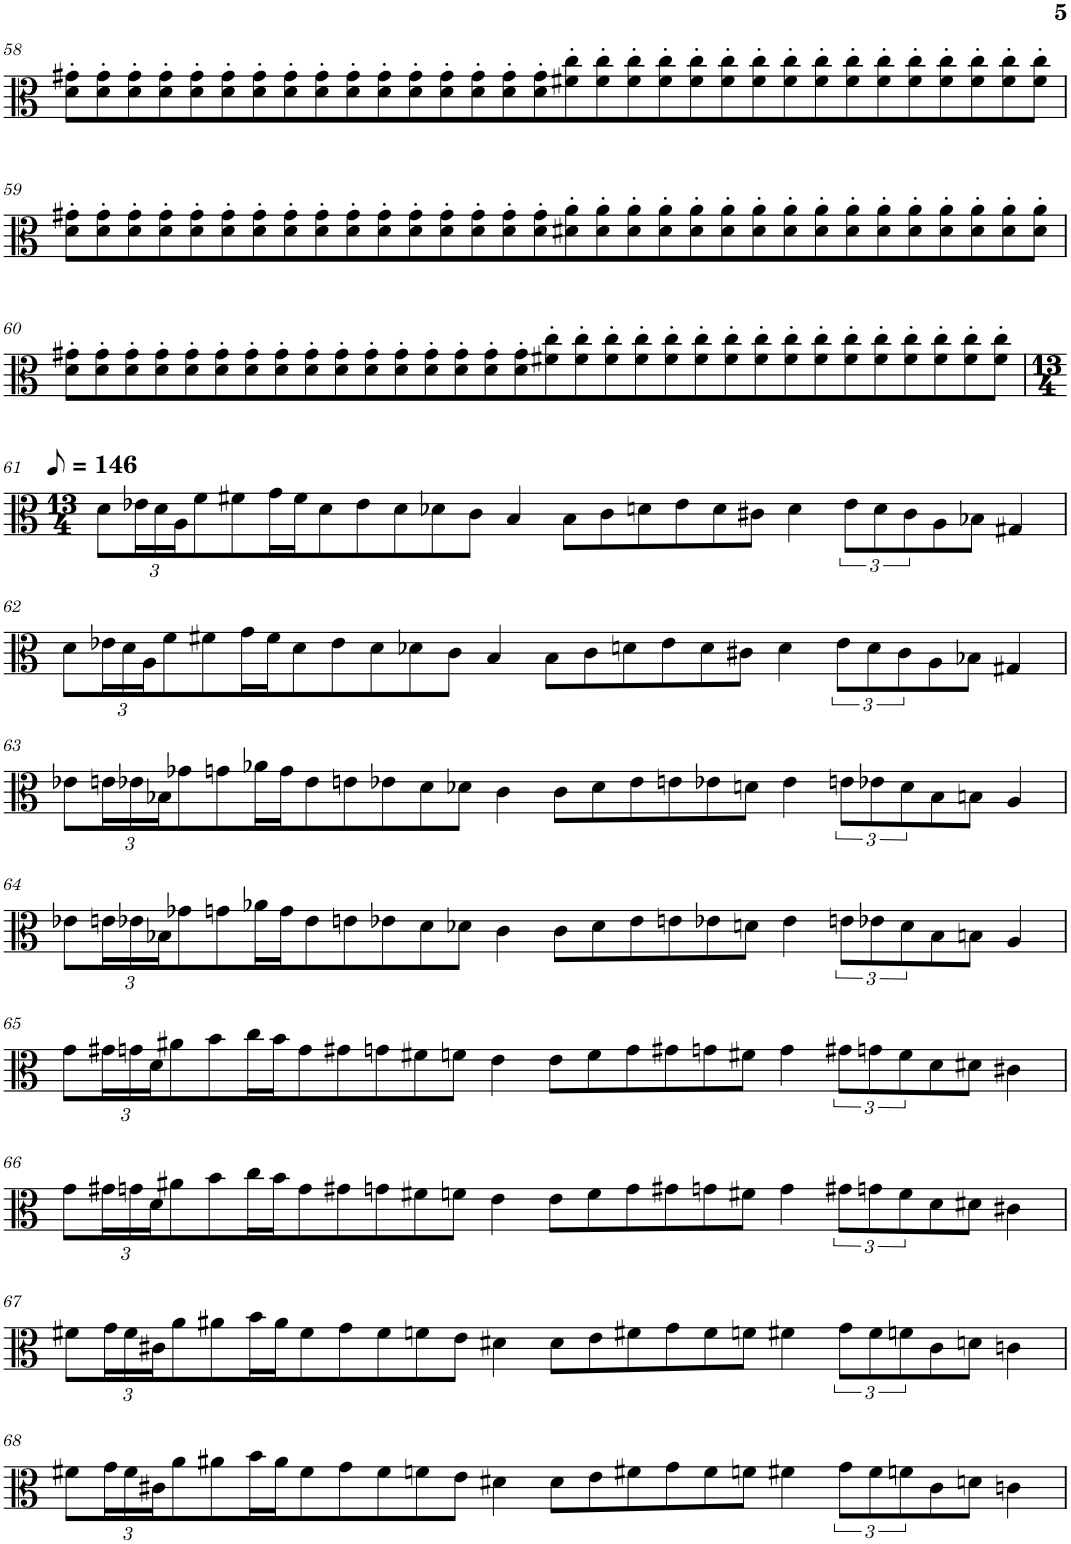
**kern
*part1
*staff1
*I"Viola
*I'Vla.
!!LO:PB:g=z
*clefC3
*k[]
*M16/4
=58
8d\' 8g#X\'L
8d\' 8g#\'
8d\' 8g#\'
8d\' 8g#\'
8d\' 8g#\'
8d\' 8g#\'
8d\' 8g#\'
8d\' 8g#\'
8d\' 8g#\'
8d\' 8g#\'
8d\' 8g#\'
8d\' 8g#\'
8d\' 8g#\'
8d\' 8g#\'
8d\' 8g#\'
8d\' 8g#\'
8f#X\' 8cc\'
8f#\' 8cc\'
8f#\' 8cc\'
8f#\' 8cc\'
8f#\' 8cc\'
8f#\' 8cc\'
8f#\' 8cc\'
8f#\' 8cc\'
8f#\' 8cc\'
8f#\' 8cc\'
8f#\' 8cc\'
8f#\' 8cc\'
8f#\' 8cc\'
8f#\' 8cc\'
8f#\' 8cc\'
8f#\' 8cc\'J
!!LO:LB:g=z
=59
8d\' 8g#X\'L
8d\' 8g#\'
8d\' 8g#\'
8d\' 8g#\'
8d\' 8g#\'
8d\' 8g#\'
8d\' 8g#\'
8d\' 8g#\'
8d\' 8g#\'
8d\' 8g#\'
8d\' 8g#\'
8d\' 8g#\'
8d\' 8g#\'
8d\' 8g#\'
8d\' 8g#\'
8d\' 8g#\'
8d#X\' 8a\'
8d#\' 8a\'
8d#\' 8a\'
8d#\' 8a\'
8d#\' 8a\'
8d#\' 8a\'
8d#\' 8a\'
8d#\' 8a\'
8d#\' 8a\'
8d#\' 8a\'
8d#\' 8a\'
8d#\' 8a\'
8d#\' 8a\'
8d#\' 8a\'
8d#\' 8a\'
8d#\' 8a\'J
!!LO:LB:g=z
=60
8d\' 8g#X\'L
8d\' 8g#\'
8d\' 8g#\'
8d\' 8g#\'
8d\' 8g#\'
8d\' 8g#\'
8d\' 8g#\'
8d\' 8g#\'
8d\' 8g#\'
8d\' 8g#\'
8d\' 8g#\'
8d\' 8g#\'
8d\' 8g#\'
8d\' 8g#\'
8d\' 8g#\'
8d\' 8g#\'
8f#X\' 8cc\'
8f#\' 8cc\'
8f#\' 8cc\'
8f#\' 8cc\'
8f#\' 8cc\'
8f#\' 8cc\'
8f#\' 8cc\'
8f#\' 8cc\'
8f#\' 8cc\'
8f#\' 8cc\'
8f#\' 8cc\'
8f#\' 8cc\'
8f#\' 8cc\'
8f#\' 8cc\'
8f#\' 8cc\'
8f#\' 8cc\'J
!!LO:LB:g=z
=61
*M13/4
*MM73
8d\L
*Xbrackettup
24e-X\L
24d\
24A\J
8f\
8f#X\
16g\L
16f#\J
8d\
8e-\
8d\
8d-X\
8c\J
4B/
8B\L
8c\
8dn\
8e-\
8d\
8c#X\J
4d\
*brackettup
12e-\L
12d\
12c#\
8A\
8B-X\J
4G#X/
!!LO:LB:g=z
=62
8d\L
*Xbrackettup
24e-X\L
24d\
24A\J
8f\
8f#X\
16g\L
16f#\J
8d\
8e-\
8d\
8d-X\
8c\J
4B/
8B\L
8c\
8dn\
8e-\
8d\
8c#X\J
4d\
*brackettup
12e-\L
12d\
12c#\
8A\
8B-X\J
4G#X/
!!LO:LB:g=z
=63
8e-X\L
*Xbrackettup
24en\L
24e-X\
24B-X\J
8g-X\
8gn\
16a-X\L
16g\J
8e-\
8en\
8e-X\
8d\
8d-X\J
4c\
8c\L
8d-\
8e-\
8en\
8e-X\
8dn\J
4e-\
*brackettup
12en\L
12e-X\
12d\
8B-\
8Bn\J
4A/
!!LO:LB:g=z
=64
8e-X\L
*Xbrackettup
24en\L
24e-X\
24B-X\J
8g-X\
8gn\
16a-X\L
16g\J
8e-\
8en\
8e-X\
8d\
8d-X\J
4c\
8c\L
8d-\
8e-\
8en\
8e-X\
8dn\J
4e-\
*brackettup
12en\L
12e-X\
12d\
8B-\
8Bn\J
4A/
!!LO:LB:g=z
=65
8g\L
*Xbrackettup
24g#X\L
24gn\
24d\J
8a#X\
8b\
16cc\L
16b\J
8g\
8g#X\
8gn\
8f#X\
8fn\J
4e\
8e\L
8f\
8g\
8g#X\
8gn\
8f#X\J
4g\
*brackettup
12g#X\L
12gn\
12f#\
8d\
8d#X\J
4c#X\
!!LO:LB:g=z
=66
8g\L
*Xbrackettup
24g#X\L
24gn\
24d\J
8a#X\
8b\
16cc\L
16b\J
8g\
8g#X\
8gn\
8f#X\
8fn\J
4e\
8e\L
8f\
8g\
8g#X\
8gn\
8f#X\J
4g\
*brackettup
12g#X\L
12gn\
12f#\
8d\
8d#X\J
4c#X\
!!LO:LB:g=z
=67
8f#X\L
*Xbrackettup
24g\L
24f#\
24c#X\J
8a\
8a#X\
16b\L
16a#\J
8f#\
8g\
8f#\
8fn\
8e\J
4d#X\
8d#\L
8e\
8f#X\
8g\
8f#\
8fn\J
4f#X\
*brackettup
12g\L
12f#\
12fn\
8c#\
8dn\J
4cn\
!!LO:LB:g=z
=68
8f#X\L
*Xbrackettup
24g\L
24f#\
24c#X\J
8a\
8a#X\
16b\L
16a#\J
8f#\
8g\
8f#\
8fn\
8e\J
4d#X\
8d#\L
8e\
8f#X\
8g\
8f#\
8fn\J
4f#X\
*brackettup
12g\L
12f#\
12fn\
8c#\
8dn\J
4cn\
=
*-
